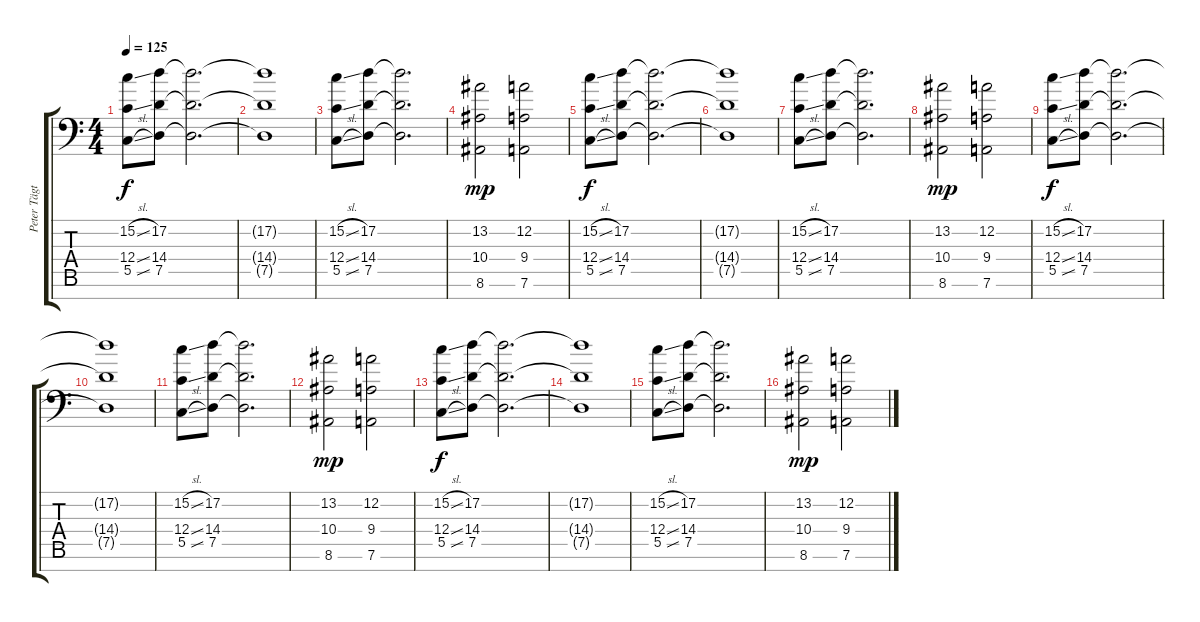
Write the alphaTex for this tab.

\track ("Peter Tägtgren (Keyboard I)" "Peter Tägt") {instrument choiraahs}
\staff {score tabs}
\tuning (D4 A3 F3 C3 G2 D2 A1) {hide}
\ts (4 4)
\tempo 125
\clef f4
\ks c
(15.2{sl} 12.4{sl} 5.5{sl}).8{dy f} (17.2 14.4 7.5).8 (17.2{t} 14.4{t} 7.5{t}).2{d} |
(17.2{t} 14.4{t} 7.5{t}).1 |
(15.2{sl} 12.4{sl} 5.5{sl}).8 (17.2 14.4 7.5).8 (17.2{t} 14.4{t} 7.5{t}).2{d} |
(13.2 10.4 8.6).2{dy mp} (12.2 9.4 7.6).2 |
(15.2{sl} 12.4{sl} 5.5{sl}).8{dy f} (17.2 14.4 7.5).8 (17.2{t} 14.4{t} 7.5{t}).2{d} |
(17.2{t} 14.4{t} 7.5{t}).1 |
(15.2{sl} 12.4{sl} 5.5{sl}).8 (17.2 14.4 7.5).8 (17.2{t} 14.4{t} 7.5{t}).2{d} |
(13.2 10.4 8.6).2{dy mp} (12.2 9.4 7.6).2 |
(15.2{sl} 12.4{sl} 5.5{sl}).8{dy f} (17.2 14.4 7.5).8 (17.2{t} 14.4{t} 7.5{t}).2{d} |
(17.2{t} 14.4{t} 7.5{t}).1 |
(15.2{sl} 12.4{sl} 5.5{sl}).8 (17.2 14.4 7.5).8 (17.2{t} 14.4{t} 7.5{t}).2{d} |
(13.2 10.4 8.6).2{dy mp} (12.2 9.4 7.6).2 |
(15.2{sl} 12.4{sl} 5.5{sl}).8{dy f} (17.2 14.4 7.5).8 (17.2{t} 14.4{t} 7.5{t}).2{d} |
(17.2{t} 14.4{t} 7.5{t}).1 |
(15.2{sl} 12.4{sl} 5.5{sl}).8 (17.2 14.4 7.5).8 (17.2{t} 14.4{t} 7.5{t}).2{d} |
(13.2 10.4 8.6).2{dy mp} (12.2 9.4 7.6).2
